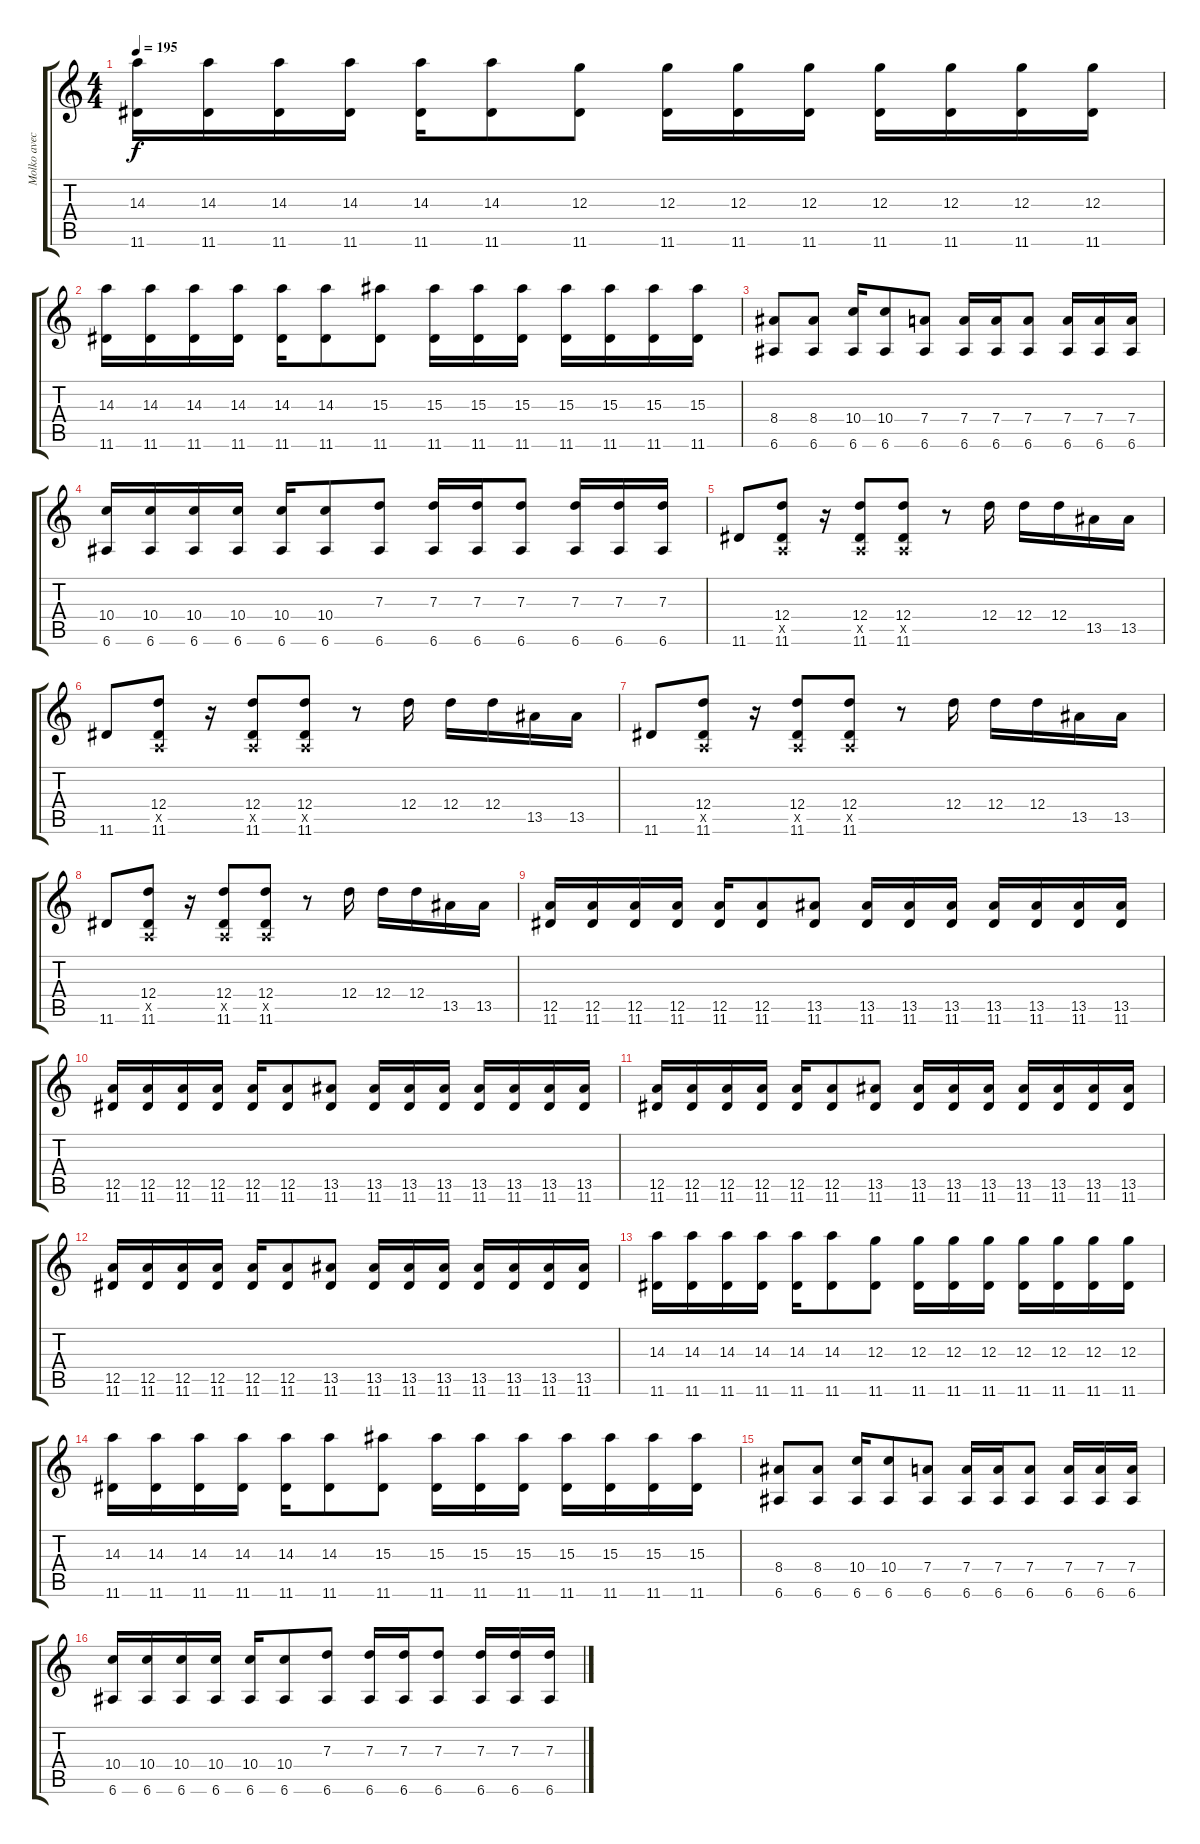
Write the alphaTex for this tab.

\track ("Molko avec une SG" "Molko avec") {instrument distortionguitar}
\staff {score tabs}
\tuning (E4 B3 G3 D3 A2 E2) {hide}
\ts (4 4)
\tempo 195
\clef g2
\ks c
(14.3 11.6).16{dy f} (14.3 11.6).16 (14.3 11.6).16 (14.3 11.6).16 (14.3 11.6).16 (14.3 11.6).8 (12.3 11.6).8 (12.3 11.6).16 (12.3 11.6).16 (12.3 11.6).16 (12.3 11.6).16 (12.3 11.6).16 (12.3 11.6).16 (12.3 11.6).16 |
(14.3 11.6).16 (14.3 11.6).16 (14.3 11.6).16 (14.3 11.6).16 (14.3 11.6).16 (14.3 11.6).8 (15.3 11.6).8 (15.3 11.6).16 (15.3 11.6).16 (15.3 11.6).16 (15.3 11.6).16 (15.3 11.6).16 (15.3 11.6).16 (15.3 11.6).16 |
(8.4 6.6).8 (8.4 6.6).8 (10.4 6.6).16 (10.4 6.6).8 (7.4 6.6).8 (7.4 6.6).16 (7.4 6.6).16 (7.4 6.6).8 (7.4 6.6).16 (7.4 6.6).16 (7.4 6.6).16 |
(10.4 6.6).16 (10.4 6.6).16 (10.4 6.6).16 (10.4 6.6).16 (10.4 6.6).16 (10.4 6.6).8 (7.3 6.6).8 (7.3 6.6).16 (7.3 6.6).16 (7.3 6.6).8 (7.3 6.6).16 (7.3 6.6).16 (7.3 6.6).16 |
11.6.8 (12.4 0.5{x} 11.6).8 r.16 (12.4 0.5{x} 11.6).8 (12.4 0.5{x} 11.6).8 r.8 12.4.16 12.4.16 12.4.16 13.5.16 13.5.16 |
11.6.8 (12.4 0.5{x} 11.6).8 r.16 (12.4 0.5{x} 11.6).8 (12.4 0.5{x} 11.6).8 r.8 12.4.16 12.4.16 12.4.16 13.5.16 13.5.16 |
11.6.8 (12.4 0.5{x} 11.6).8 r.16 (12.4 0.5{x} 11.6).8 (12.4 0.5{x} 11.6).8 r.8 12.4.16 12.4.16 12.4.16 13.5.16 13.5.16 |
11.6.8 (12.4 0.5{x} 11.6).8 r.16 (12.4 0.5{x} 11.6).8 (12.4 0.5{x} 11.6).8 r.8 12.4.16 12.4.16 12.4.16 13.5.16 13.5.16 |
(12.5 11.6).16 (12.5 11.6).16 (12.5 11.6).16 (12.5 11.6).16 (12.5 11.6).16 (12.5 11.6).8 (13.5 11.6).8 (13.5 11.6).16 (13.5 11.6).16 (13.5 11.6).16 (13.5 11.6).16 (13.5 11.6).16 (13.5 11.6).16 (13.5 11.6).16 |
(12.5 11.6).16 (12.5 11.6).16 (12.5 11.6).16 (12.5 11.6).16 (12.5 11.6).16 (12.5 11.6).8 (13.5 11.6).8 (13.5 11.6).16 (13.5 11.6).16 (13.5 11.6).16 (13.5 11.6).16 (13.5 11.6).16 (13.5 11.6).16 (13.5 11.6).16 |
(12.5 11.6).16 (12.5 11.6).16 (12.5 11.6).16 (12.5 11.6).16 (12.5 11.6).16 (12.5 11.6).8 (13.5 11.6).8 (13.5 11.6).16 (13.5 11.6).16 (13.5 11.6).16 (13.5 11.6).16 (13.5 11.6).16 (13.5 11.6).16 (13.5 11.6).16 |
(12.5 11.6).16 (12.5 11.6).16 (12.5 11.6).16 (12.5 11.6).16 (12.5 11.6).16 (12.5 11.6).8 (13.5 11.6).8 (13.5 11.6).16 (13.5 11.6).16 (13.5 11.6).16 (13.5 11.6).16 (13.5 11.6).16 (13.5 11.6).16 (13.5 11.6).16 |
(14.3 11.6).16 (14.3 11.6).16 (14.3 11.6).16 (14.3 11.6).16 (14.3 11.6).16 (14.3 11.6).8 (12.3 11.6).8 (12.3 11.6).16 (12.3 11.6).16 (12.3 11.6).16 (12.3 11.6).16 (12.3 11.6).16 (12.3 11.6).16 (12.3 11.6).16 |
(14.3 11.6).16 (14.3 11.6).16 (14.3 11.6).16 (14.3 11.6).16 (14.3 11.6).16 (14.3 11.6).8 (15.3 11.6).8 (15.3 11.6).16 (15.3 11.6).16 (15.3 11.6).16 (15.3 11.6).16 (15.3 11.6).16 (15.3 11.6).16 (15.3 11.6).16 |
(8.4 6.6).8 (8.4 6.6).8 (10.4 6.6).16 (10.4 6.6).8 (7.4 6.6).8 (7.4 6.6).16 (7.4 6.6).16 (7.4 6.6).8 (7.4 6.6).16 (7.4 6.6).16 (7.4 6.6).16 |
(10.4 6.6).16 (10.4 6.6).16 (10.4 6.6).16 (10.4 6.6).16 (10.4 6.6).16 (10.4 6.6).8 (7.3 6.6).8 (7.3 6.6).16 (7.3 6.6).16 (7.3 6.6).8 (7.3 6.6).16 (7.3 6.6).16 (7.3 6.6).16
